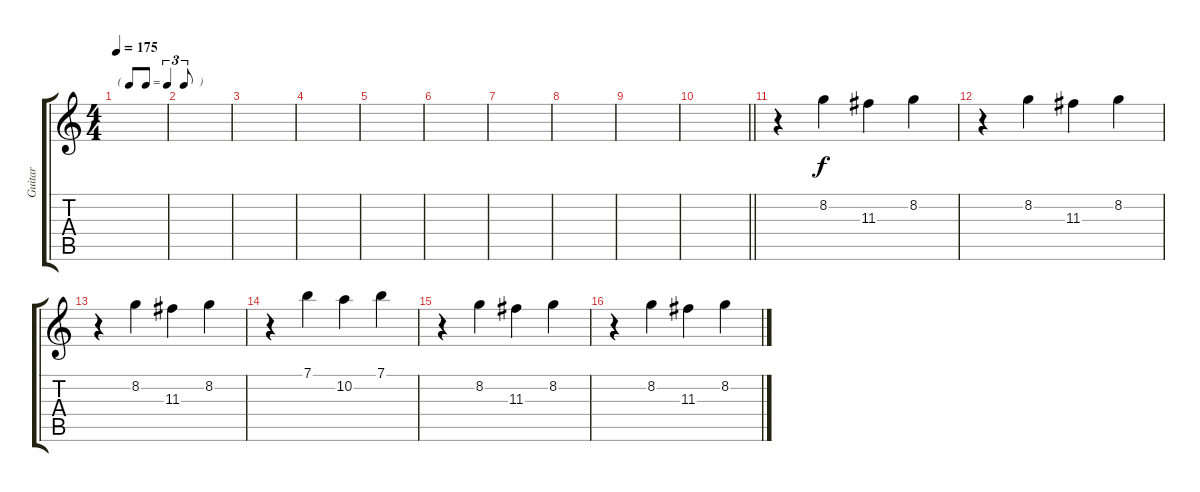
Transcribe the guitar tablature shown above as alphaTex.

\track ("Guitar" "Guitar") {instrument distortionguitar}
\staff {score tabs}
\tuning (E4 B3 G3 D3 A2 E2) {hide}
\ts (4 4)
\tf triplet8th
\tempo 175
\clef g2
\ks c
|
|
|
|
|
|
|
|
|
\barLineRight lightlight
|
r.4 8.2.4 11.3.4 8.2.4 |
r.4 8.2.4 11.3.4 8.2.4 |
r.4 8.2.4 11.3.4 8.2.4 |
r.4 7.1.4 10.2.4 7.1.4 |
r.4 8.2.4 11.3.4 8.2.4 |
r.4 8.2.4 11.3.4 8.2.4
